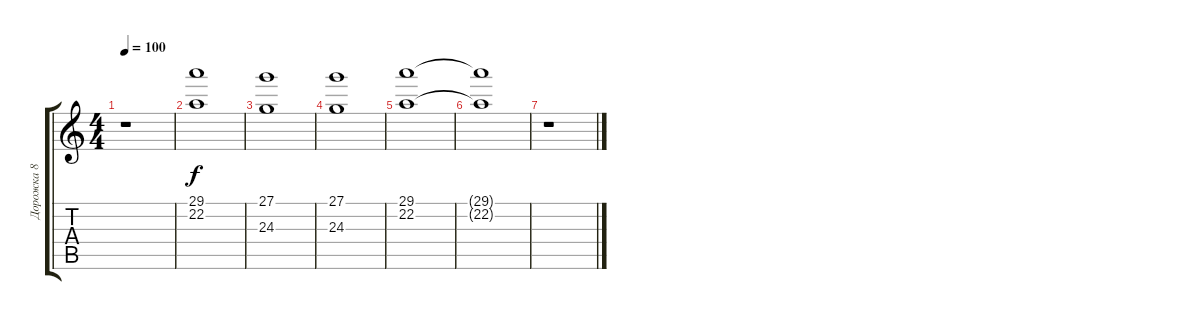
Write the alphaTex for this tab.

\track ("Дорожка 8" "Дорожка 8") {instrument stringensemble1}
\staff {score tabs}
\tuning (E4 B3 G3 D3 A2 E2) {hide}
\ts (4 4)
\tempo 100
\clef g2
\ks c
r.1{dy f} |
(29.1 22.2).1 |
(27.1 24.3).1 |
(27.1 24.3).1 |
(29.1 22.2).1 |
(29.1{t} 22.2{t}).1 |
r.1
